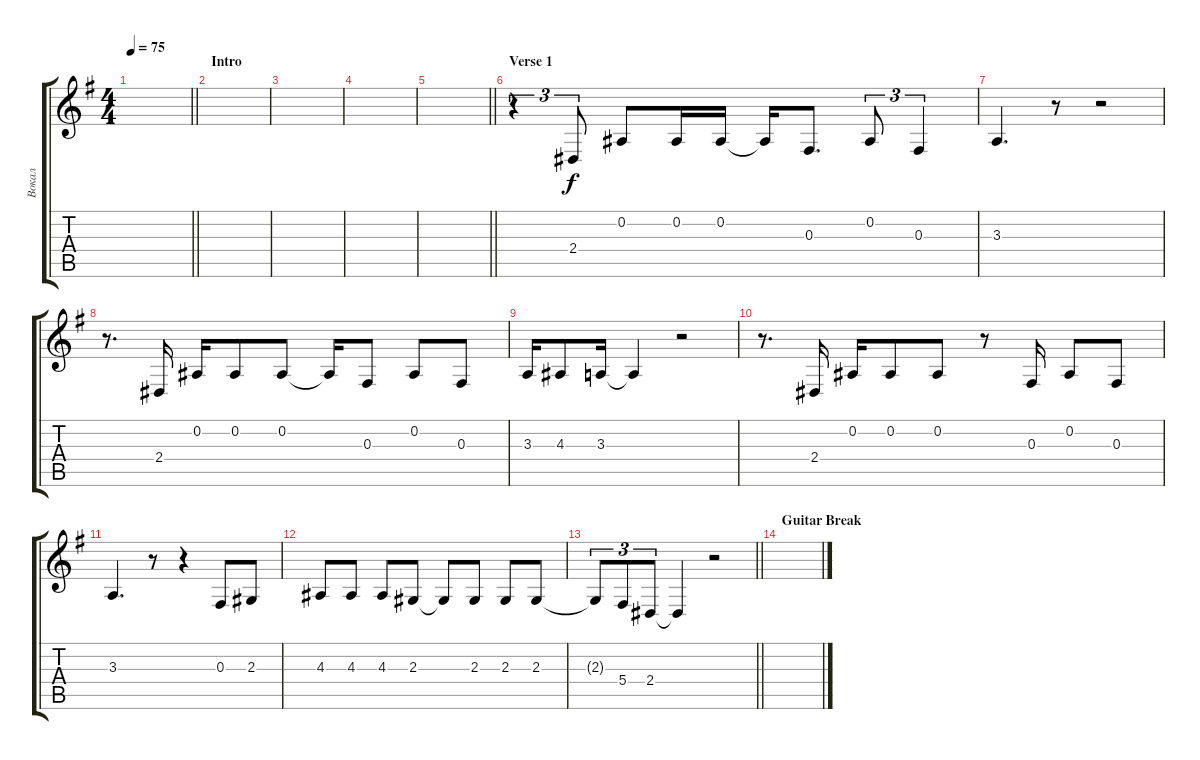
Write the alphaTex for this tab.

\track ("Вокал" "Вокал") {instrument trumpet}
\staff {score tabs}
\tuning (Eb4 Bb3 Gb3 Db3 Ab2 Eb2) {hide}
\ts (4 4)
\tempo 75
\clef g2
\barLineRight lightlight
\ks eminor
|
\section ("" "Intro")
|
|
|
\barLineRight lightlight
|
\section ("" "Verse 1")
r.4{tu (3 2)} 2.4.8{tu (3 2)} 0.2.8 0.2.16 0.2.16 0.2{t}.16 0.3.8{d} 0.2.8{tu (3 2)} 0.3.4{tu (3 2)} |
3.3.4{d} r.8 r.2 |
r.8{d} 2.4.16 0.2.16 0.2.8 0.2.8 0.2{t}.16 0.3.8 0.2.8 0.3.8 |
3.3.16 4.3.8 3.3.16 3.3{t}.4 r.2 |
r.8{d} 2.4.16 0.2.16 0.2.8 0.2.8 r.8 0.3.16 0.2.8 0.3.8 |
3.3.4{d} r.8 r.4 0.3.8 2.3.8 |
4.3.8 4.3.8 4.3.8 2.3.8 2.3{t}.8 2.3.8 2.3.8 2.3.8 |
\barLineRight lightlight
2.3{t}.8{tu (3 2)} 5.4.8{tu (3 2)} 2.4.8{tu (3 2)} 2.4{t}.4 r.2 |
\section ("" "Guitar Break")
